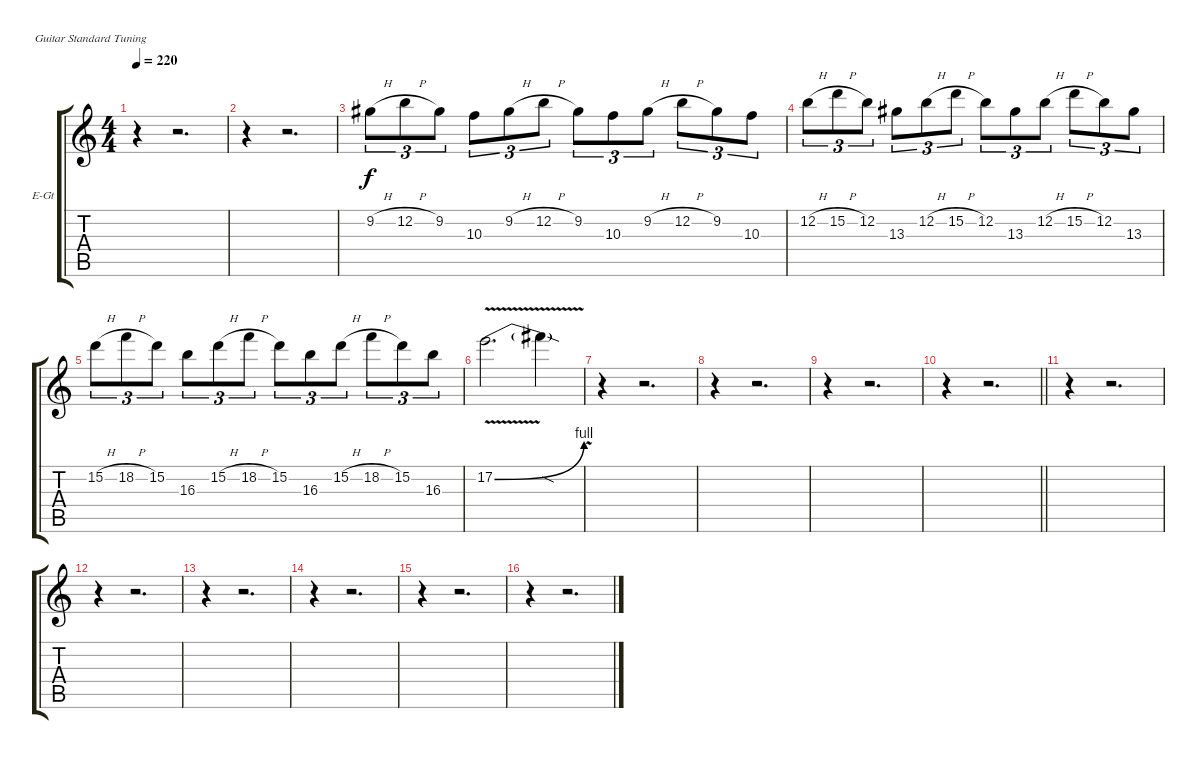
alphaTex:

\bracketExtendMode groupsimilarinstruments
\firstSystemTrackNameOrientation horizontal
\otherSystemsTrackNameOrientation horizontal
\track ("Extra Guitar" "E-Gt") {instrument distortionguitar}
\staff {score tabs}
\tuning (E4 B3 G3 D3 A2 E2)
\ts (4 4)
\tempo 220
\clef g2
\ks c
r.4{dy f} r.2{d} |
r.4 r.2{d} |
9.2{h}.8{tu (3 2)} 12.2{h}.8{tu (3 2)} 9.2.8{tu (3 2)} 10.3.8{tu (3 2)} 9.2{h}.8{tu (3 2)} 12.2{h}.8{tu (3 2)} 9.2.8{tu (3 2)} 10.3.8{tu (3 2)} 9.2{h}.8{tu (3 2)} 12.2{h}.8{tu (3 2)} 9.2.8{tu (3 2)} 10.3.8{tu (3 2)} |
12.2{h}.8{tu (3 2)} 15.2{h}.8{tu (3 2)} 12.2.8{tu (3 2)} 13.3.8{tu (3 2)} 12.2{h}.8{tu (3 2)} 15.2{h}.8{tu (3 2)} 12.2.8{tu (3 2)} 13.3.8{tu (3 2)} 12.2{h}.8{tu (3 2)} 15.2{h}.8{tu (3 2)} 12.2.8{tu (3 2)} 13.3.8{tu (3 2)} |
15.2{h}.8{tu (3 2)} 18.2{h}.8{tu (3 2)} 15.2.8{tu (3 2)} 16.3.8{tu (3 2)} 15.2{h}.8{tu (3 2)} 18.2{h}.8{tu (3 2)} 15.2.8{tu (3 2)} 16.3.8{tu (3 2)} 15.2{h}.8{tu (3 2)} 18.2{h}.8{tu (3 2)} 15.2.8{tu (3 2)} 16.3.8{tu (3 2)} |
17.2{be (bend 0 0 60 4) v}.2{d} 17.2{v sod t}.4 |
r.4 r.2{d} |
r.4 r.2{d} |
r.4 r.2{d} |
\barLineRight lightlight
r.4 r.2{d} |
r.4 r.2{d} |
r.4 r.2{d} |
r.4 r.2{d} |
r.4 r.2{d} |
r.4 r.2{d} |
r.4 r.2{d}
